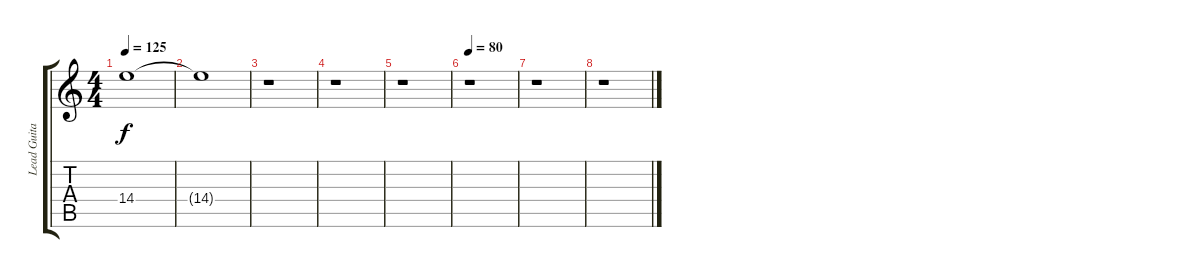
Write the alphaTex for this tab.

\track ("Lead Guitar 2" "Lead Guita") {instrument overdrivenguitar}
\staff {score tabs}
\tuning (E4 B3 G3 D3 A2 E2) {hide}
\ts (4 4)
\tempo 125
\clef g2
\ks c
14.4{t}.1{dy f volume 5} |
14.4{t}.1{volume 0} |
r.1 |
r.1 |
r.1 |
\tempo 80
r.1 |
r.1 |
r.1
